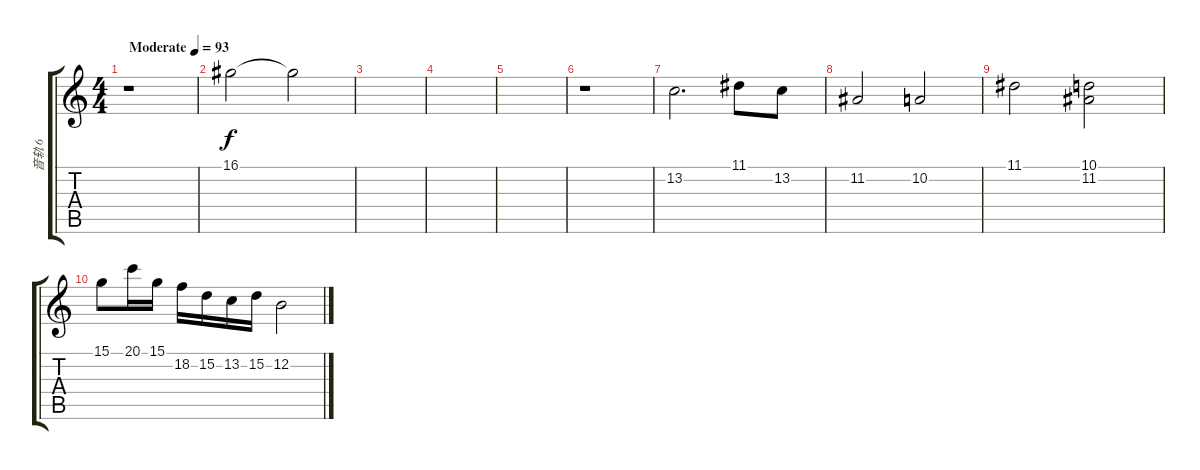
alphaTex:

\track ("音轨 6" "音轨 6") {instrument stringensemble1}
\staff {score tabs}
\tuning (E4 B3 G3 D3 A2 E2) {hide}
\ts (4 4)
\tempo (93 "Moderate")
\clef g2
\ks c
r.1{dy f volume 0 instrument stringensemble1} |
16.1.2{volume 8} 16.1{t}.2{volume 8} |
|
|
|
r.1{volume 10} |
13.2.2{d} 11.1.8 13.2.8 |
11.2.2 10.2.2 |
11.1.2 (10.1 11.2).2 |
15.1.8 20.1.16 15.1.16 18.2.16 15.2.16 13.2.16{volume 0} 15.2.16 12.2.2
